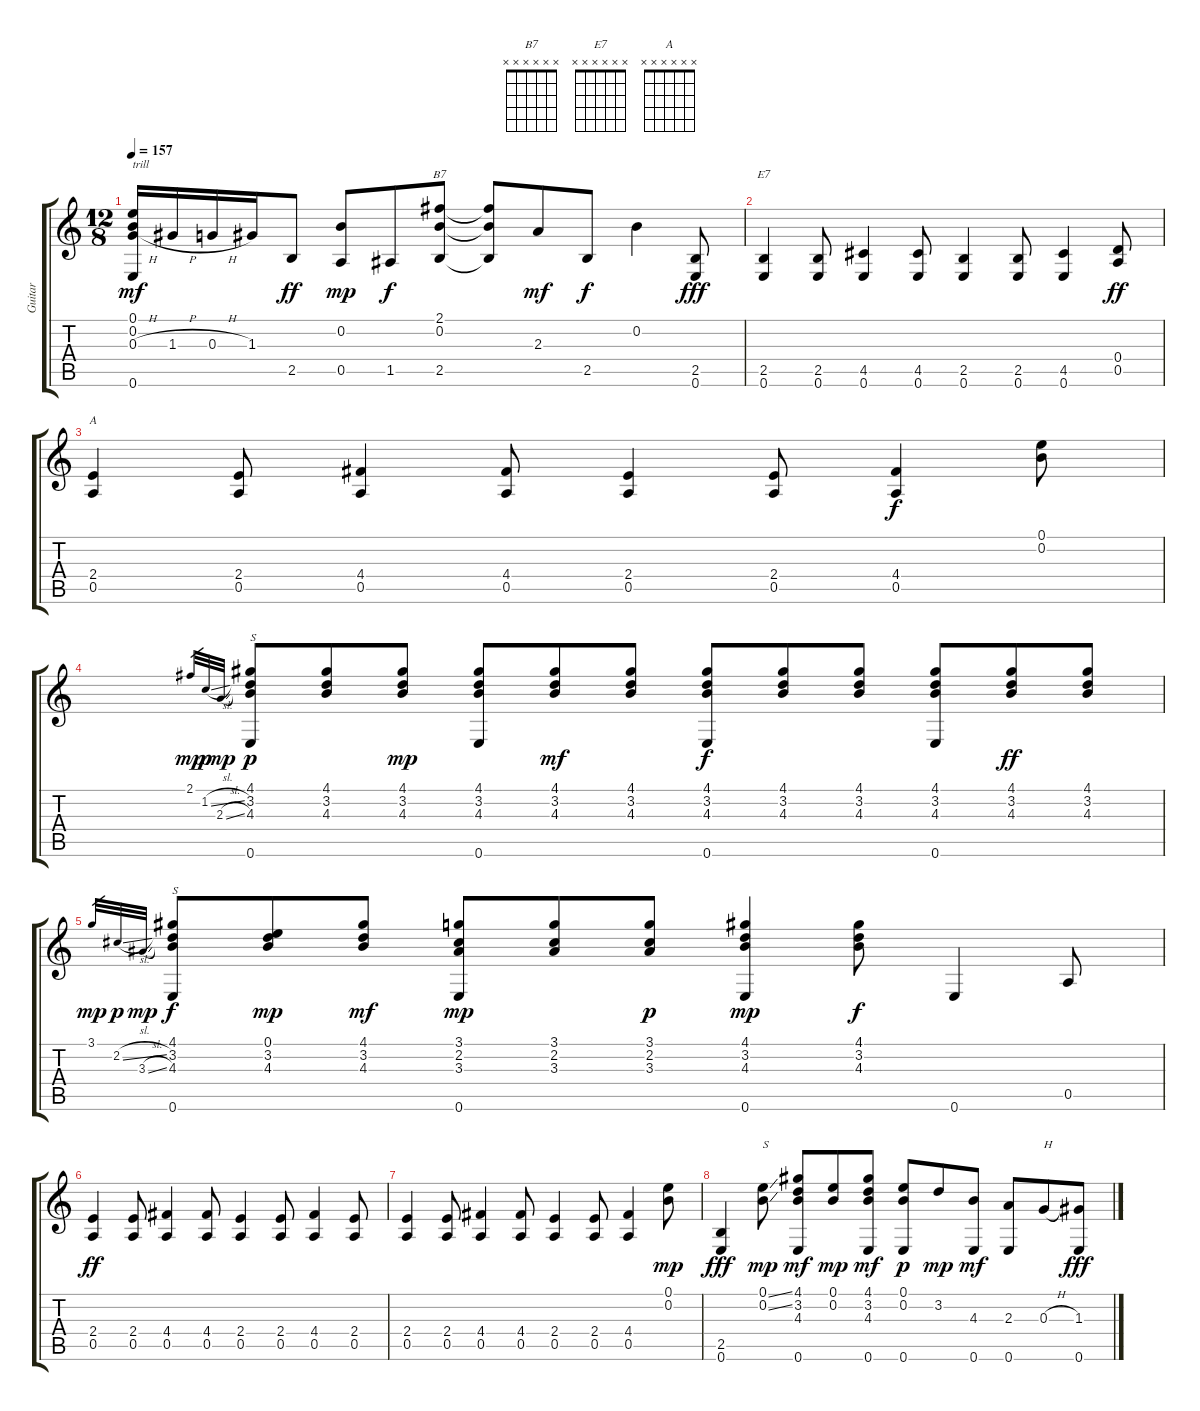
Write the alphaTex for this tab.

\track ("Guitar " "Guitar ") {instrument acousticguitarsteel}
\staff {score tabs}
\tuning (E4 B3 G3 D3 A2 E2) {hide}
\chord ("B7" x x x x x x)
\chord ("E7" x x x x x x)
\chord ("A" x x x x x x)
\ts (12 8)
\tempo 157
\clef g2
\ks c
(0.1 0.2 0.3{h} 0.6).16{txt "trill" dy mf} 1.3{h}.16 0.3{h}.16 1.3.16 2.5.8{dy ff} (0.2 0.5).8{dy mp} 1.5.8{dy f} (2.1 0.2 2.5).8{ch "B7"} (2.1{t} 0.2{t} 2.5{t}).8 2.3.8{dy mf} 2.5.8{dy f} 0.2.4 (2.5 0.6).8{dy fff} |
(2.5 0.6).4{ch "E7"} (2.5 0.6).8 (4.5 0.6).4 (4.5 0.6).8 (2.5 0.6).4 (2.5 0.6).8 (4.5 0.6).4 (0.4 0.5).8{dy ff} |
(2.4 0.5).4{ch "A"} (2.4 0.5).8 (4.4 0.5).4 (4.4 0.5).8 (2.4 0.5).4 (2.4 0.5).8 (4.4 0.5).4{dy f} (0.1 0.2).8 |
2.1.32{gr dy mp} 1.2{sl}.32{gr dy p} 2.3{sl}.32{gr dy mp} (4.1 3.2 4.3 0.6).8{txt "S" dy p} (4.1 3.2 4.3).8 (4.1 3.2 4.3).8{dy mp} (4.1 3.2 4.3 0.6).8 (4.1 3.2 4.3).8{dy mf} (4.1 3.2 4.3).8 (4.1 3.2 4.3 0.6).8{dy f} (4.1 3.2 4.3).8 (4.1 3.2 4.3).8 (4.1 3.2 4.3 0.6).8 (4.1 3.2 4.3).8{dy ff} (4.1 3.2 4.3).8 |
3.1.32{gr dy mp} 2.2{sl}.32{gr dy p} 3.3{sl}.32{gr dy mp} (4.1 3.2 4.3 0.6).8{txt "S" dy f} (0.1 3.2 4.3).8{dy mp} (4.1 3.2 4.3).8{dy mf} (3.1 2.2 3.3 0.6).8{dy mp} (3.1 2.2 3.3).8 (3.1 2.2 3.3).8{dy p} (4.1 3.2 4.3 0.6).4{dy mp} (4.1 3.2 4.3).8{dy f} 0.6.4 0.5.8 |
(2.4 0.5).4{dy ff} (2.4 0.5).8 (4.4 0.5).4 (4.4 0.5).8 (2.4 0.5).4 (2.4 0.5).8 (4.4 0.5).4 (2.4 0.5).8 |
(2.4 0.5).4 (2.4 0.5).8 (4.4 0.5).4 (4.4 0.5).8 (2.4 0.5).4 (2.4 0.5).8 (4.4 0.5).4 (0.1 0.2).8{dy mp} |
(2.5 0.6).4{dy fff} (0.1{ss} 0.2{ss}).8{txt "S" dy mp} (4.1 3.2 4.3 0.6).8{dy mf} (0.1 0.2).8{dy mp} (4.1 3.2 4.3 0.6).8{dy mf} (0.1 0.2 0.6).8{dy p} 3.2.8{dy mp} (4.3 0.6).8{dy mf} (2.3 0.6).8 0.3{h}.8{txt "H"} (1.3 0.6).8{dy fff}
